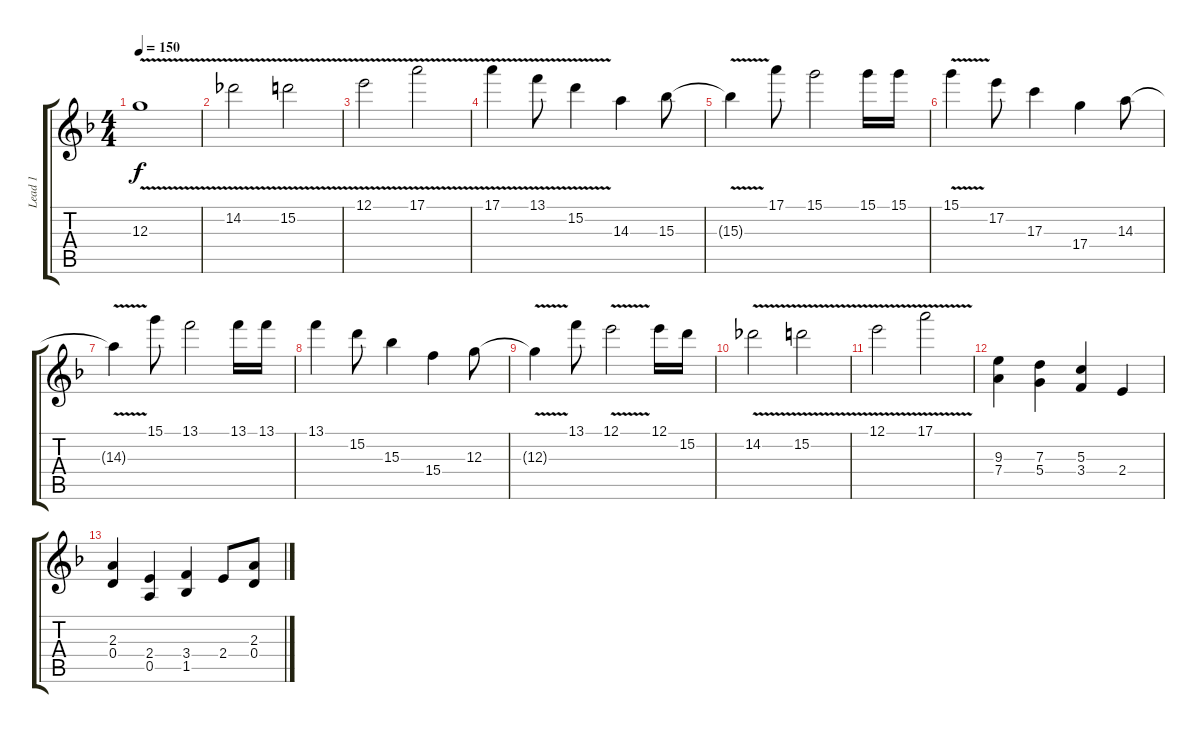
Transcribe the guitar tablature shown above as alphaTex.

\track ("Lead 1" "Lead 1") {instrument overdrivenguitar}
\staff {score tabs}
\tuning (E4 B3 G3 D3 A2 E2) {hide}
\ts (4 4)
\tempo 150
\clef g2
\ks f
12.3{v t}.1{dy f} |
14.2{v}.2 15.2{v}.2 |
12.1{v}.2 17.1{v}.2 |
17.1{v}.4 13.1{v}.8 15.2{v}.4 14.3.4 15.3.8 |
15.3{v t}.4 17.1.8 15.1.2 15.1.16 15.1.16 |
15.1{v}.4 17.2.8 17.3.4 17.4.4 14.3.8 |
14.3{v t}.4 15.1.8 13.1.2 13.1.16 13.1.16 |
13.1.4 15.2.8 15.3.4 15.4.4 12.3.8 |
12.3{v t}.4 13.1.8 12.1{v}.2 12.1.16 15.2.16 |
14.2{v}.2 15.2{v}.2 |
12.1{v}.2 17.1{v}.2 |
(9.3 7.4).4 (7.3 5.4).4 (5.3 3.4).4 2.4.4 |
(2.3 0.4).4 (2.4 0.5).4 (3.4 1.5).4 2.4.8 (2.3 0.4).8
